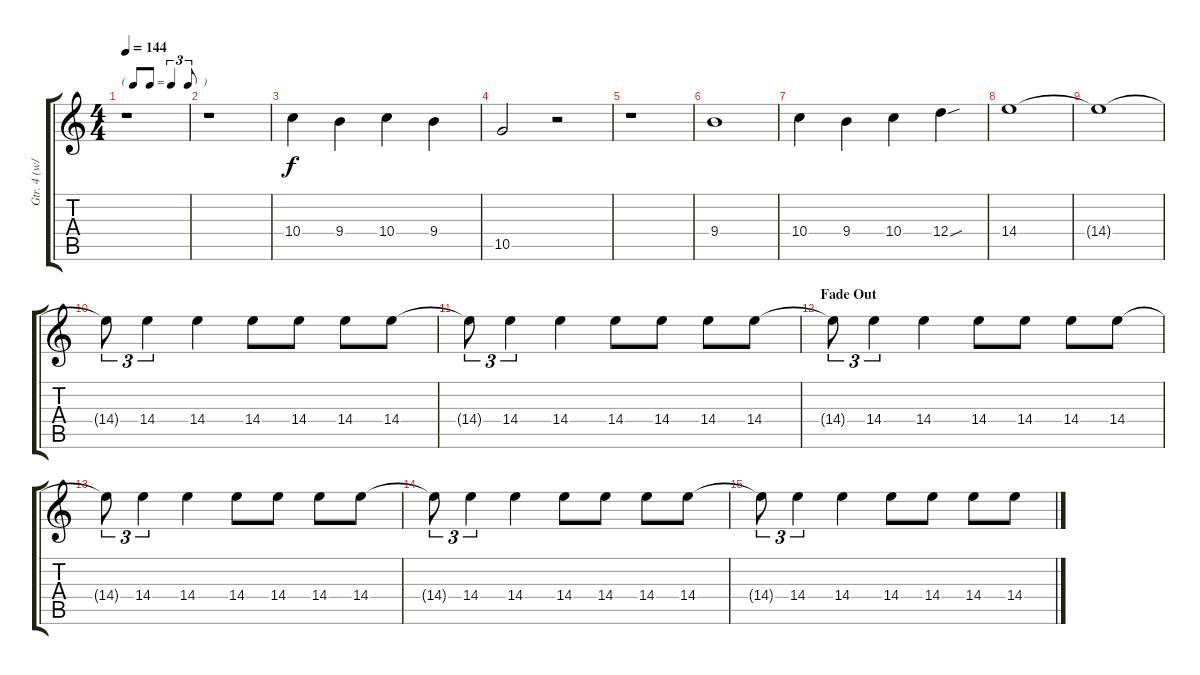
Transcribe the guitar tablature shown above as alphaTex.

\track ("Gtr. 4 (w/dist.)" "Gtr. 4 (w/") {instrument distortionguitar}
\staff {score tabs}
\tuning (E4 B3 G3 D3 A2 E2) {hide}
\ts (4 4)
\tf triplet8th
\tempo 144
\clef g2
\ks c
r.1{dy f} |
r.1 |
10.4.4 9.4.4 10.4.4 9.4.4 |
10.5.2 r.2 |
r.1 |
9.4.1 |
10.4.4 9.4.4 10.4.4 12.4{sou}.4 |
14.4.1 |
14.4{t}.1 |
14.4{t}.8{tu (3 2)} 14.4.4{tu (3 2)} 14.4.4 14.4.8 14.4.8 14.4.8 14.4.8 |
14.4{t}.8{tu (3 2)} 14.4.4{tu (3 2)} 14.4.4 14.4.8 14.4.8 14.4.8 14.4.8 |
\section ("" "Fade Out")
14.4{t}.8{tu (3 2)} 14.4.4{tu (3 2)} 14.4.4 14.4.8 14.4.8 14.4.8 14.4.8 |
14.4{t}.8{tu (3 2)} 14.4.4{tu (3 2)} 14.4.4 14.4.8 14.4.8 14.4.8 14.4.8 |
14.4{t}.8{tu (3 2)} 14.4.4{tu (3 2)} 14.4.4 14.4.8 14.4.8 14.4.8 14.4.8 |
14.4{t}.8{tu (3 2)} 14.4.4{tu (3 2)} 14.4.4 14.4.8 14.4.8 14.4.8 14.4.8
